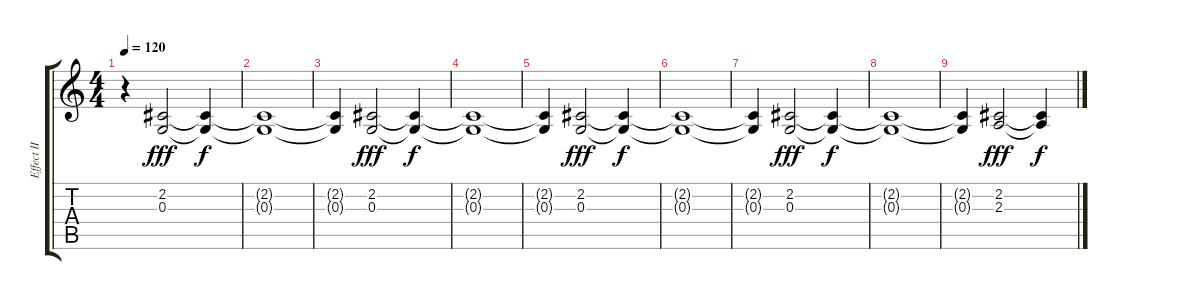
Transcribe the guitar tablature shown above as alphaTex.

\track ("Effect II (Bell)" "Effect II ") {instrument glockenspiel}
\staff {score tabs}
\tuning (E4 B3 G3 D3 A2 E2) {hide}
\ts (4 4)
\tempo 120
\clef g2
\ks c
r.4{dy fff} (2.2 0.3).2 (2.2{t} 0.3{t}).4{dy f} |
(2.2{t} 0.3{t}).1 |
(2.2{t} 0.3{t}).4 (2.2 0.3).2{dy fff} (2.2{t} 0.3{t}).4{dy f} |
(2.2{t} 0.3{t}).1 |
(2.2{t} 0.3{t}).4 (2.2 0.3).2{dy fff} (2.2{t} 0.3{t}).4{dy f} |
(2.2{t} 0.3{t}).1 |
(2.2{t} 0.3{t}).4 (2.2 0.3).2{dy fff} (2.2{t} 0.3{t}).4{dy f} |
(2.2{t} 0.3{t}).1 |
(2.2{t} 0.3{t}).4 (2.2 2.3).2{dy fff} (2.2{t} 2.3{t}).4{dy f}
